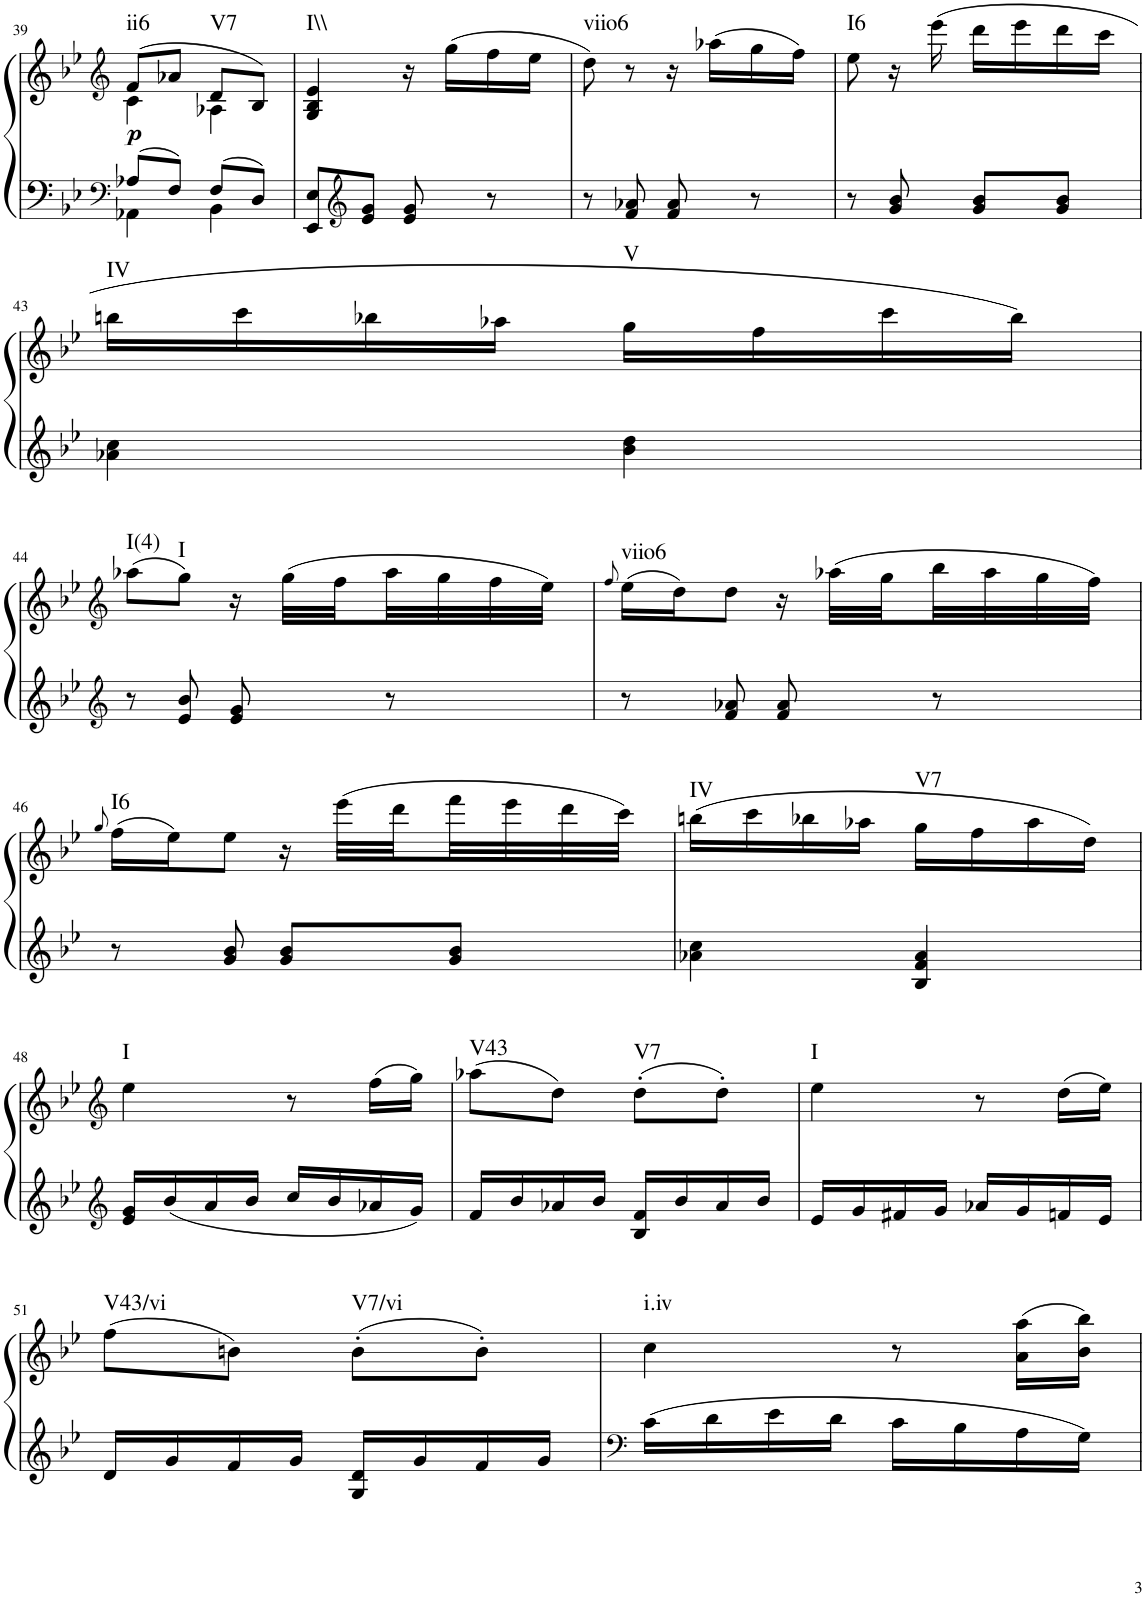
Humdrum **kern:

**kern	**kern	**dynam	**harte
*part1	*part1	*part1	*part1
*staff2	*staff1	*staff1/2	*
*I"Klavier linke Hand	*	*	*
!!LO:PB:g=z
*clefF4	*clefG2	*	*
*k[b-e-]	*k[b-e-]	*	*
*M2/4	*M2/4	*	*
=39	=39	=39	=39
*^	*^	*	*
!	!	!	!	!LO:DY:b	!LO:H:kt=ii6
8A-X/L	4AA-X\	(8f/L	4c\	p	N
8F/J	.	8a-X/J	.	.	.
!	!	!	!	!	!LO:H:kt=V7
8F/L	4BB-\	8d/L	4A-X\	.	N
8D/J	.	8B-/J)	.	.	.
*v	*v	*	*	*	*
*	*v	*v	*	*
=40	=40	=40	=40
!	!	!	!LO:H:kt=I\\
8EE-/ 8E-/L	4G/ 4B-/ 4e-/	.	N
*clefG2	*	*	*
8e-/ 8g/J	.	.	.
8e-/ 8g/	16r	.	.
.	(16gg\LL	.	.
8r	16ff\	.	.
.	16ee-\JJ	.	.
=41	=41	=41	=41
!	!	!	!LO:H:kt=viio6
8r	8dd\)	.	N
8f/ 8a-X/	8r	.	.
8f/ 8a-/	16r	.	.
.	(16aa-X\LL	.	.
8r	16gg\	.	.
.	16ff\JJ)	.	.
=42	=42	=42	=42
!	!	!	!LO:H:kt=I6
8r	8ee-\	.	N
8g/ 8b-/	16r	.	.
.	(16eee-\	.	.
8g/ 8b-/L	16ddd\LL	.	.
.	16eee-\	.	.
8g/ 8b-/J	16ddd\	.	.
.	16ccc\JJ	.	.
!!LO:LB:g=z
=43	=43	=43	=43
!	!	!	!LO:H:kt=IV
4a-X\ 4cc\	16bbn\LL	.	N
.	16ccc\	.	.
.	16bb-X\	.	.
.	16aa-X\JJ	.	.
!	!	!	!LO:H:kt=V
4b-\ 4dd\	16gg\LL	.	N
.	16ff\	.	.
.	16ccc\	.	.
.	16bb-\JJ)	.	.
!!LO:LB:g=z
=44	=44	=44	=44
*clefG2	*clefG2	*	*
!	!	!	!LO:H:kt=I(4)
8r	(8aa-X\L	.	N
!	!	!	!LO:H:kt=I
8e-/ 8b-/	8gg\J)	.	N
8e-/ 8g/	16r	.	.
.	(32gg\LLL	.	.
.	32ff\	.	.
8r	32aa-\	.	.
.	32gg\	.	.
.	32ff\	.	.
.	32ee-\JJJ)	.	.
=45	=45	=45	=45
.	8qff/	.	.
!	!	!	!LO:H:kt=viio6
8r	(16ee-\LL	.	N
.	16dd\J)	.	.
8f/ 8a-X/	8dd\J	.	.
8f/ 8a-/	16r	.	.
.	(32aa-X\LLL	.	.
.	32gg\	.	.
8r	32bb-\	.	.
.	32aa-\	.	.
.	32gg\	.	.
.	32ff\JJJ)	.	.
!!LO:LB:g=z
=46	=46	=46	=46
.	8qgg/	.	.
!	!	!	!LO:H:kt=I6
8r	(16ff\LL	.	N
.	16ee-\J)	.	.
8g/ 8b-/	8ee-\J	.	.
8g/ 8b-/L	16r	.	.
.	(32eee-\LLL	.	.
.	32ddd\	.	.
8g/ 8b-/J	32fff\	.	.
.	32eee-\	.	.
.	32ddd\	.	.
.	32ccc\JJJ)	.	.
=47	=47	=47	=47
!	!	!	!LO:H:kt=IV
4a-X\ 4cc\	(16bbn\LL	.	N
.	16ccc\	.	.
.	16bb-X\	.	.
.	16aa-X\JJ	.	.
!	!	!	!LO:H:kt=V7
4B-/ 4f/ 4a-/	16gg\LL	.	N
.	16ff\	.	.
.	16aa-\	.	.
.	16dd\JJ)	.	.
!!LO:LB:g=z
=48	=48	=48	=48
*clefG2	*clefG2	*	*
!	!	!	!LO:H:kt=I
16e-/ 16g/LL	4ee-\	.	N
16b-/	.	.	.
16a/	.	.	.
16b-/JJ	.	.	.
16cc/LL	8r	.	.
16b-/	.	.	.
16a-X/	(16ff\LL	.	.
16g/JJ	16gg\JJ)	.	.
=49	=49	=49	=49
!	!	!	!LO:H:kt=V43
16f/LL	(8aa-X\L	.	N
16b-/	.	.	.
16a-X/	8dd\J)	.	.
16b-/JJ	.	.	.
!	!	!	!LO:H:kt=V7
16B-/ 16f/LL	(8dd'\L	.	N
16b-/	.	.	.
16a-/	8dd'\J)	.	.
16b-/JJ	.	.	.
=50	=50	=50	=50
!	!	!	!LO:H:kt=I
16e-/LL	4ee-\	.	N
16g/	.	.	.
16f#X/	.	.	.
16g/JJ	.	.	.
16a-X/LL	8r	.	.
16g/	.	.	.
16fn/	(16dd\LL	.	.
16e-/JJ	16ee-\JJ)	.	.
!!LO:LB:g=z
=51	=51	=51	=51
!	!	!	!LO:H:kt=V43/vi
16d/LL	(8ff\L	.	N
16g/	.	.	.
16f/	8bn\J)	.	.
16g/JJ	.	.	.
!	!	!	!LO:H:kt=V7/vi
16G/ 16d/LL	(8b'\L	.	N
16g/	.	.	.
16f/	8b'\J)	.	.
16g/JJ	.	.	.
=52	=52	=52	=52
*clefF4	*	*	*
!	!	!	!LO:H:kt=i.iv
16c\LL	4cc\	.	N
16d\	.	.	.
16e-\	.	.	.
16d\JJ	.	.	.
16c\LL	8r	.	.
16B-\	.	.	.
16A\	(16a\ 16aa\LL	.	.
16G\JJ	16b-\ 16bb-\JJ)	.	.
=	=	=	=
*-	*-	*-	*-
